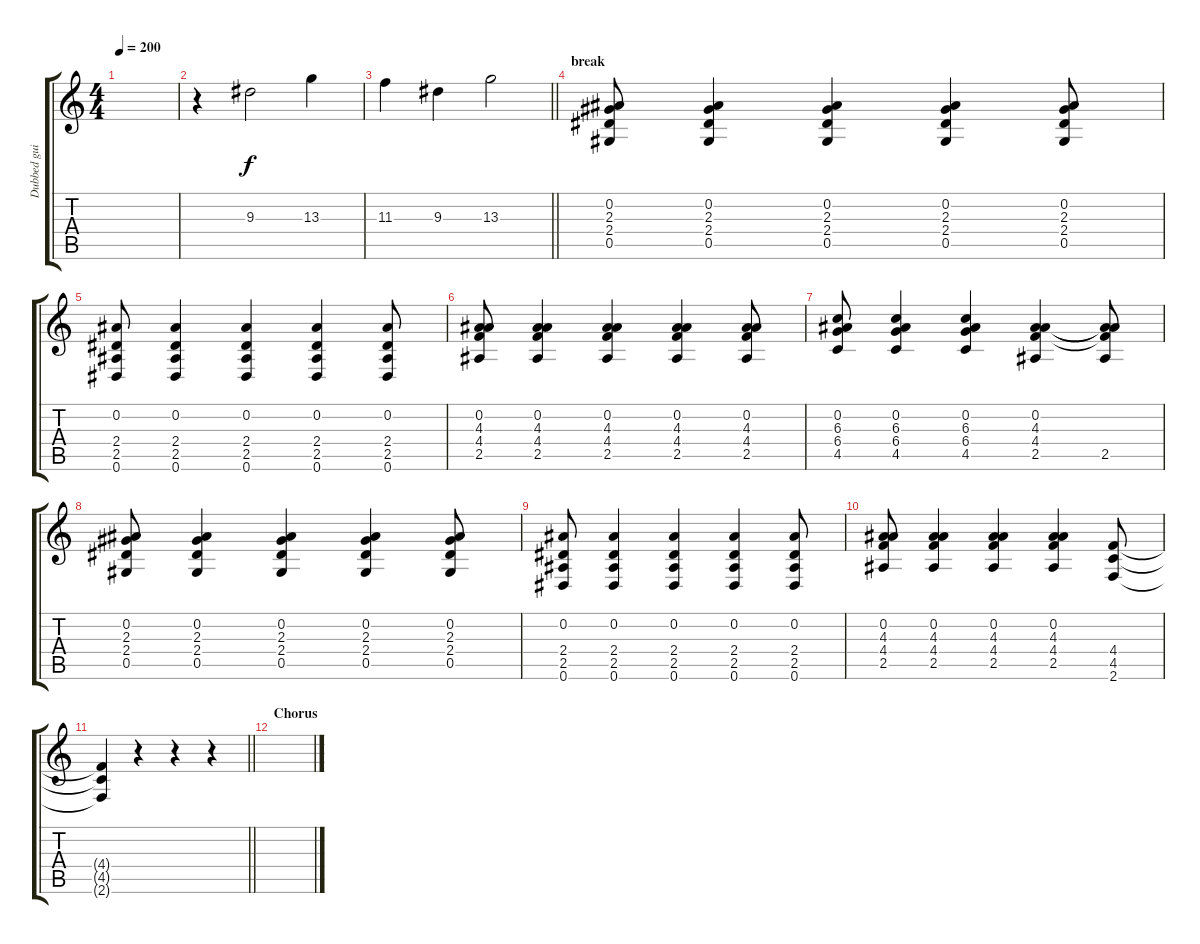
\track ("Dubbed guitaarrrrr" "Dubbed gui") {instrument overdrivenguitar}
\staff {score tabs}
\tuning (Eb4 Bb3 Gb3 Db3 Ab2 Eb2) {hide}
\ts (4 4)
\tempo 200
\clef g2
\ks c
|
r.4 9.3.2 13.3.4 |
\barLineRight lightlight
11.3.4 9.3.4 13.3.2 |
\section ("" "break")
(0.2 2.3 2.4 0.5).8 (0.2 2.3 2.4 0.5).4 (0.2 2.3 2.4 0.5).4 (0.2 2.3 2.4 0.5).4 (0.2 2.3 2.4 0.5).8 |
(0.2 2.4 2.5 0.6).8 (0.2 2.4 2.5 0.6).4 (0.2 2.4 2.5 0.6).4 (0.2 2.4 2.5 0.6).4 (0.2 2.4 2.5 0.6).8 |
(0.2 4.3 4.4 2.5).8 (0.2 4.3 4.4 2.5).4 (0.2 4.3 4.4 2.5).4 (0.2 4.3 4.4 2.5).4 (0.2 4.3 4.4 2.5).8 |
(0.2 6.3 6.4 4.5).8 (0.2 6.3 6.4 4.5).4 (0.2 6.3 6.4 4.5).4 (0.2 4.3 4.4 2.5).4 (0.2{t} 4.3{t} 4.4{t} 2.5).8 |
(0.2 2.3 2.4 0.5).8 (0.2 2.3 2.4 0.5).4 (0.2 2.3 2.4 0.5).4 (0.2 2.3 2.4 0.5).4 (0.2 2.3 2.4 0.5).8 |
(0.2 2.4 2.5 0.6).8 (0.2 2.4 2.5 0.6).4 (0.2 2.4 2.5 0.6).4 (0.2 2.4 2.5 0.6).4 (0.2 2.4 2.5 0.6).8 |
(0.2 4.3 4.4 2.5).8 (0.2 4.3 4.4 2.5).4 (0.2 4.3 4.4 2.5).4 (0.2 4.3 4.4 2.5).4 (4.4 4.5 2.6).8 |
\barLineRight lightlight
(4.4{t} 4.5{t} 2.6{t}).4 r.4 r.4 r.4 |
\section ("" "Chorus")
